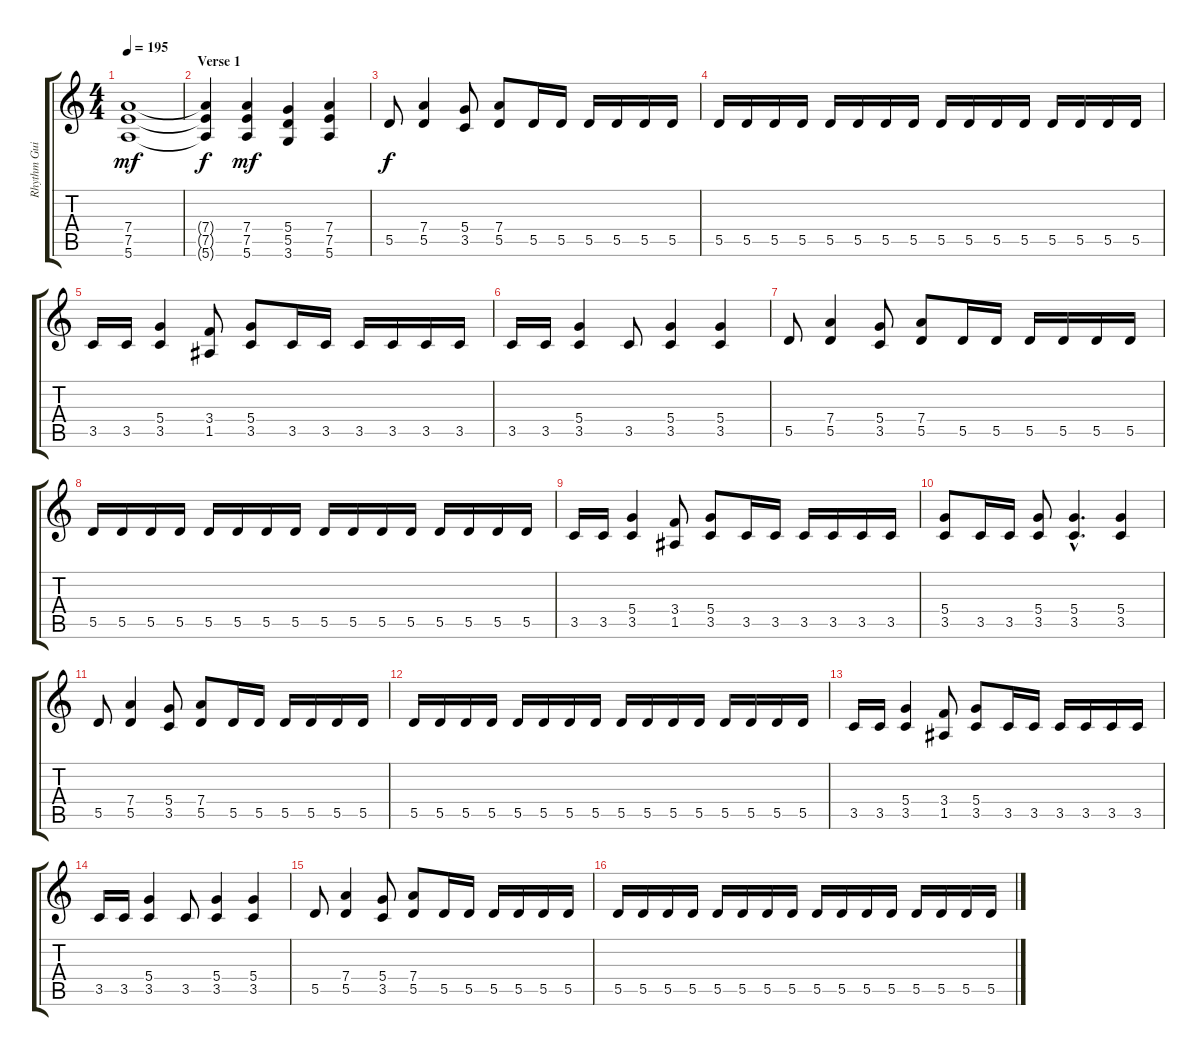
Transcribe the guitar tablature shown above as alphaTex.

\track ("Rhythm Guitar 2" "Rhythm Gui") {instrument overdrivenguitar}
\staff {score tabs}
\tuning (E4 B3 G3 D3 A2 E2) {hide}
\ts (4 4)
\tempo 195
\clef g2
\ks c
(7.4 7.5 5.6).1{dy mf} |
\section ("" "Verse 1")
(7.4{t} 7.5{t} 5.6{t}).4{dy f} (7.4 7.5 5.6).4{dy mf} (5.4 5.5 3.6).4 (7.4 7.5 5.6).4 |
5.5.8{dy f} (7.4 5.5).4 (5.4 3.5).8 (7.4 5.5).8 5.5.16 5.5.16 5.5.16 5.5.16 5.5.16 5.5.16 |
5.5.16 5.5.16 5.5.16 5.5.16 5.5.16 5.5.16 5.5.16 5.5.16 5.5.16 5.5.16 5.5.16 5.5.16 5.5.16 5.5.16 5.5.16 5.5.16 |
3.5.16 3.5.16 (5.4 3.5).4 (3.4 1.5).8 (5.4 3.5).8 3.5.16 3.5.16 3.5.16 3.5.16 3.5.16 3.5.16 |
3.5.16 3.5.16 (5.4 3.5).4 3.5.8 (5.4 3.5).4 (5.4 3.5).4 |
5.5.8 (7.4 5.5).4 (5.4 3.5).8 (7.4 5.5).8 5.5.16 5.5.16 5.5.16 5.5.16 5.5.16 5.5.16 |
5.5.16 5.5.16 5.5.16 5.5.16 5.5.16 5.5.16 5.5.16 5.5.16 5.5.16 5.5.16 5.5.16 5.5.16 5.5.16 5.5.16 5.5.16 5.5.16 |
3.5.16 3.5.16 (5.4 3.5).4 (3.4 1.5).8 (5.4 3.5).8 3.5.16 3.5.16 3.5.16 3.5.16 3.5.16 3.5.16 |
(5.4 3.5).8 3.5.16 3.5.16 (5.4 3.5).8 (5.4{hac} 3.5{hac}).4{d} (5.4 3.5).4 |
5.5.8 (7.4 5.5).4 (5.4 3.5).8 (7.4 5.5).8 5.5.16 5.5.16 5.5.16 5.5.16 5.5.16 5.5.16 |
5.5.16 5.5.16 5.5.16 5.5.16 5.5.16 5.5.16 5.5.16 5.5.16 5.5.16 5.5.16 5.5.16 5.5.16 5.5.16 5.5.16 5.5.16 5.5.16 |
3.5.16 3.5.16 (5.4 3.5).4 (3.4 1.5).8 (5.4 3.5).8 3.5.16 3.5.16 3.5.16 3.5.16 3.5.16 3.5.16 |
3.5.16 3.5.16 (5.4 3.5).4 3.5.8 (5.4 3.5).4 (5.4 3.5).4 |
5.5.8 (7.4 5.5).4 (5.4 3.5).8 (7.4 5.5).8 5.5.16 5.5.16 5.5.16 5.5.16 5.5.16 5.5.16 |
5.5.16 5.5.16 5.5.16 5.5.16 5.5.16 5.5.16 5.5.16 5.5.16 5.5.16 5.5.16 5.5.16 5.5.16 5.5.16 5.5.16 5.5.16 5.5.16
